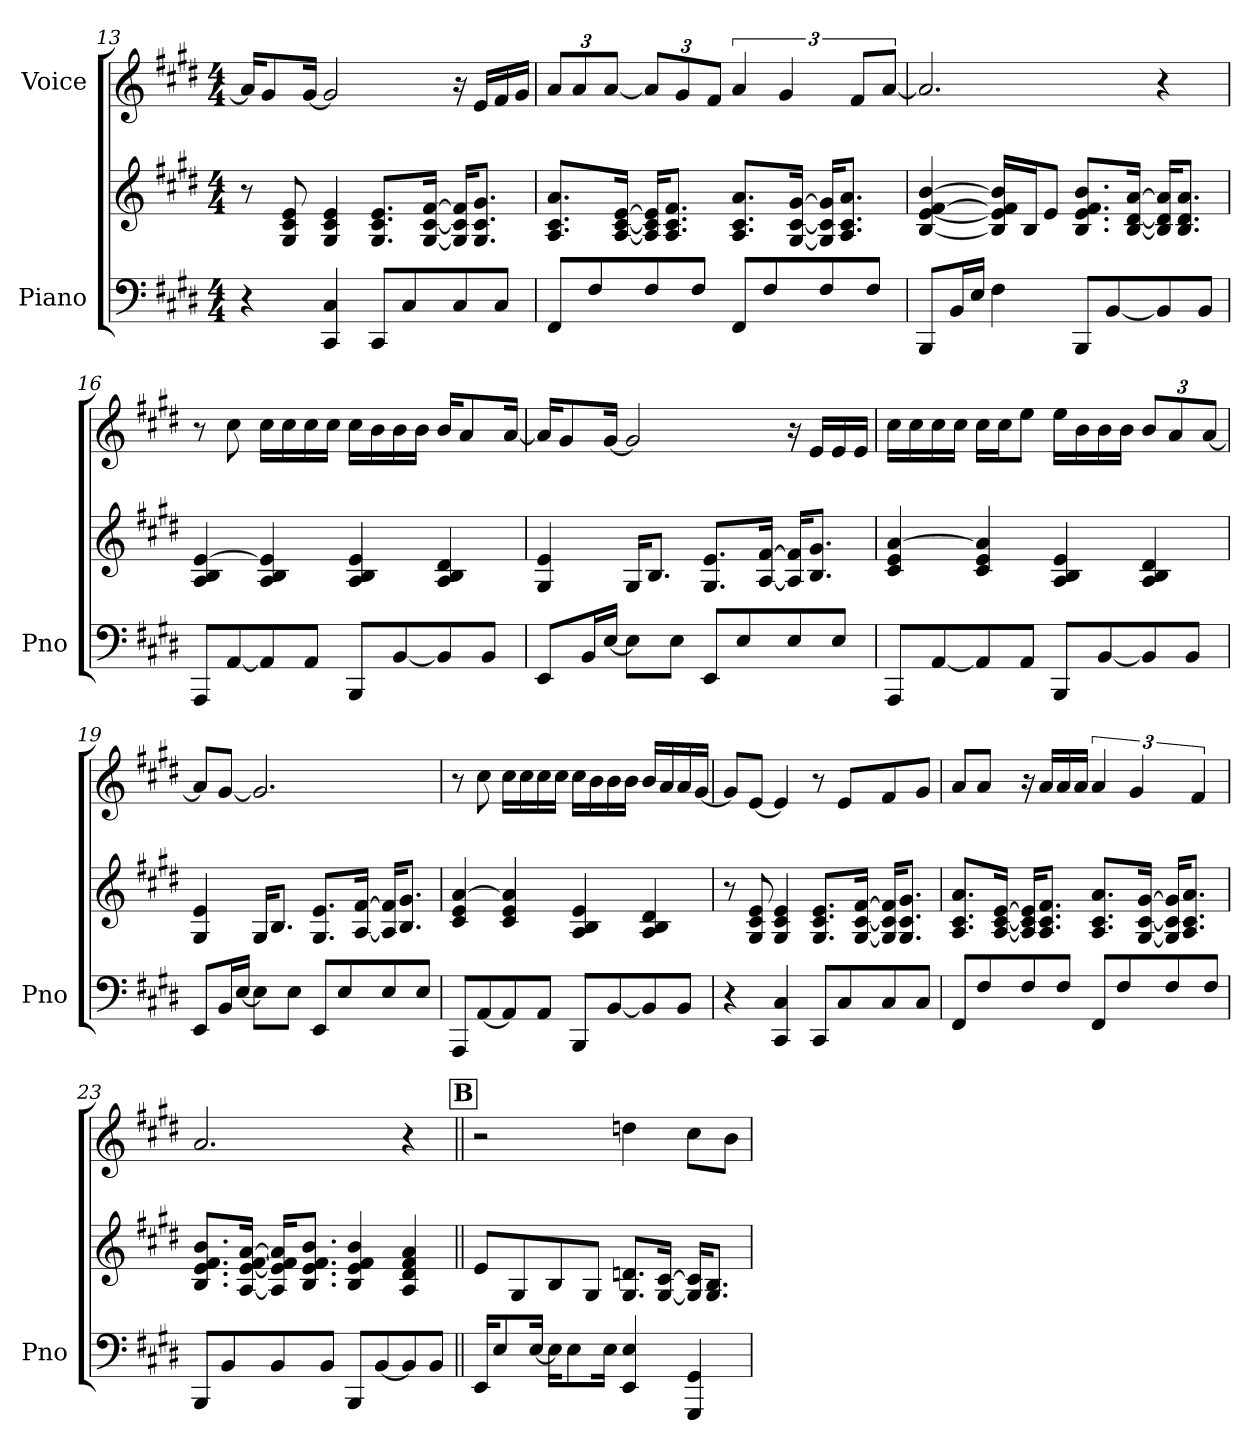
**kern	**kern	**kern
*part2	*part2	*part1
*staff3	*staff2	*staff1
*I"Piano	*	*I"Voice
*I'Pno	*	*
*clefF4	*clefG2	*clefG2
*k[f#c#g#d#]	*k[f#c#g#d#]	*k[f#c#g#d#]
*M4/4	*M4/4	*M4/4
=13	=13	=13
4r	8r	16a/KL]
.	.	8g#/
.	8G#/ 8c#/ 8e/	.
.	.	[16g#/Jk
4CC#/ 4C#/	4G#/ 4c#/ 4e/	2g#/]
8CC#/L	8.G#/ 8.c#/ 8.e/L	.
8C#/	.	.
.	[16G#/ [16c#/ [16f#/Jk	.
8C#/	16G#/] 16c#/] 16f#/]KL	16r
.	8.G#/ 8.c#/ 8.g#/J	16e/LL
8C#/J	.	16f#/
.	.	16g#/JJ
!!LO:LB:g=z
=14	=14	=14
*	*	*Xbrackettup
8FF#/L	8.A/ 8.c#/ 8.a/L	12a/L
.	.	12a/
8F#/	.	.
.	.	[12a/J
.	[16A/ [16c#/ [16e/Jk	.
8F#/	16A/] 16c#/] 16e/]KL	12a/L]
.	8.A/ 8.c#/ 8.f#/J	.
.	.	12g#/
8F#/J	.	.
.	.	12f#/J
*	*	*brackettup
8FF#/L	8.A/ 8.c#/ 8.a/L	6a/
8F#/	.	.
.	.	6g#/
.	[16G#/ [16c#/ [16g#/Jk	.
8F#/	16G#/] 16c#/] 16g#/]KL	.
.	8.A/ 8.c#/ 8.a/J	.
.	.	12f#/L
8F#/J	.	.
.	.	[12a/J
=15	=15	=15
8BBB/L	[4B/ [4e/ [4f#/ [4b/	2.a/]
16BB/L	.	.
16E/JJ	.	.
4F#\	16B/] 16e/] 16f#/] 16b/]LL	.
.	16B/J	.
.	8e/J	.
8BBB/L	8.B/ 8.e/ 8.f#/ 8.b/L	.
[8BB/	.	.
.	[16B/ [16d#/ [16a/Jk	.
8BB/]	16B/] 16d#/] 16a/]KL	4r
.	8.B/ 8.d#/ 8.a/J	.
8BB/J	.	.
!!LO:LB:g=z
=16	=16	=16
8AAA/L	4A/ 4B/ [4e/	8r
[8AA/	.	8cc#\
8AA/]	4A/ 4B/ 4e/]	16cc#\LL
.	.	16cc#\
8AA/J	.	16cc#\
.	.	16cc#\JJ
8BBB/L	4A/ 4B/ 4e/	16cc#\LL
.	.	16b\
[8BB/	.	16b\
.	.	16b\JJ
8BB/]	4A/ 4B/ 4d#/	16b/KL
.	.	8a/
8BB/J	.	.
.	.	[16a/Jk
=17	=17	=17
8EE/L	4G#/ 4e/	16a/KL]
.	.	8g#/
16BB/L	.	.
[16E/JJ	.	[16g#/Jk
8E\L]	16G#/KL	2g#/]
.	8.B/J	.
8E\J	.	.
8EE/L	8.G#/ 8.e/L	.
8E/	.	.
.	[16A/ [16f#/Jk	.
8E/	16A/] 16f#/]KL	16r
.	8.B/ 8.g#/J	16e/LL
8E/J	.	16e/
.	.	16e/JJ
!!LO:LB:g=z
=18	=18	=18
8AAA/L	4c#/ 4e/ [4a/	16cc#\LL
.	.	16cc#\
[8AA/	.	16cc#\
.	.	16cc#\JJ
8AA/]	4c#/ 4e/ 4a/]	16cc#\LL
.	.	16cc#\J
8AA/J	.	8ee\J
8BBB/L	4A/ 4B/ 4e/	16ee\LL
.	.	16b\
[8BB/	.	16b\
.	.	16b\JJ
*	*	*Xbrackettup
8BB/]	4A/ 4B/ 4d#/	12b/L
.	.	12a/
8BB/J	.	.
.	.	[12a/J
=19	=19	=19
8EE/L	4G#/ 4e/	8a/L]
16BB/L	.	[8g#/J
[16E/JJ	.	.
8E\L]	16G#/KL	2.g#/]
.	8.B/J	.
8E\J	.	.
8EE/L	8.G#/ 8.e/L	.
8E/	.	.
.	[16A/ [16f#/Jk	.
8E/	16A/] 16f#/]KL	.
.	8.B/ 8.g#/J	.
8E/J	.	.
=20	=20	=20
8AAA/L	4c#/ 4e/ [4a/	8r
[8AA/	.	8cc#\
8AA/]	4c#/ 4e/ 4a/]	16cc#\LL
.	.	16cc#\
8AA/J	.	16cc#\
.	.	16cc#\JJ
8BBB/L	4A/ 4B/ 4e/	16cc#\LL
.	.	16b\
[8BB/	.	16b\
.	.	16b\JJ
8BB/]	4A/ 4B/ 4d#/	16b/LL
.	.	16a/
8BB/J	.	16a/
.	.	[16g#/JJ
!!LO:PB:g=z
=21	=21	=21
4r	8r	8g#/L]
.	8G#/ 8c#/ 8e/	[8e/J
4CC#/ 4C#/	4G#/ 4c#/ 4e/	4e/]
8CC#/L	8.G#/ 8.c#/ 8.e/L	8r
8C#/	.	8e/L
.	[16G#/ [16c#/ [16f#/Jk	.
8C#/	16G#/] 16c#/] 16f#/]KL	8f#/
.	8.G#/ 8.c#/ 8.g#/J	.
8C#/J	.	8g#/J
=22	=22	=22
8FF#/L	8.A/ 8.c#/ 8.a/L	8a/L
8F#/	.	8a/J
.	[16A/ [16c#/ [16e/Jk	.
8F#/	16A/] 16c#/] 16e/]KL	16r
.	8.A/ 8.c#/ 8.f#/J	16a/LL
8F#/J	.	16a/
.	.	16a/JJ
*	*	*brackettup
8FF#/L	8.A/ 8.c#/ 8.a/L	6a/
8F#/	.	.
.	.	6g#/
.	[16G#/ [16c#/ [16g#/Jk	.
8F#/	16G#/] 16c#/] 16g#/]KL	.
.	8.A/ 8.c#/ 8.a/J	.
.	.	6f#/
8F#/J	.	.
=23	=23	=23
8BBB/L	8.B/ 8.e/ 8.f#/ 8.b/L	2.a/
8BB/	.	.
.	[16A/ [16e/ [16f#/ [16a/Jk	.
8BB/	16A/] 16e/] 16f#/] 16a/]KL	.
.	8.B/ 8.e/ 8.f#/ 8.b/J	.
8BB/J	.	.
8BBB/L	4B/ 4e/ 4f#/ 4b/	.
[8BB/	.	.
8BB/]	4A/ 4d#/ 4f#/ 4a/	4r
8BB/J	.	.
!!LO:LB:g=z
!!LO:REH:place=s1:a:B:fs=14:t=B
=24||	=24||	=24||
16EEi/KL	8ei/L	2r
8Ei/	.	.
.	8G#i/	.
[16Ei/Jk	.	.
16Ei\KL]	8Bi/	.
8Ei\	.	.
.	8G#i/J	.
16Ei\Jk	.	.
4EEi/ 4Ei/	8.G#i/ 8.dni/L	4ddni\
.	[16G#i/ [16c#i/Jk	.
4GGG#i/ 4GG#i/	16G#i/] 16c#i/]KL	8cc#i\L
.	8.G#i/ 8.Bi/J	.
.	.	8bi\J
=	=	=
*-	*-	*-
